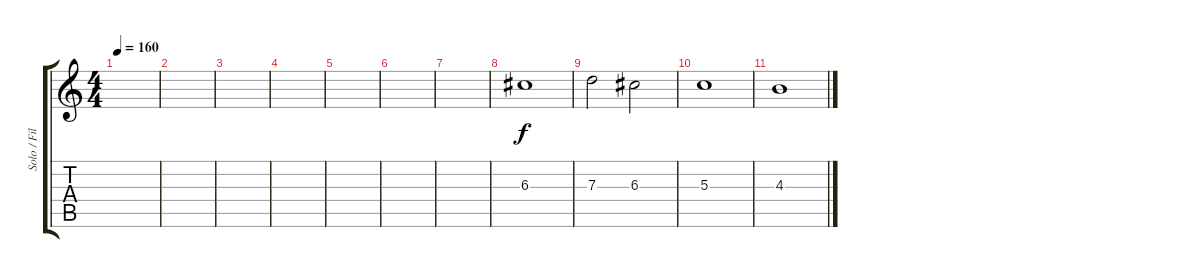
\track ("Solo / Fills" "Solo / Fil") {instrument distortionguitar}
\staff {score tabs}
\tuning (E4 B3 G3 D3 A2 E2) {hide}
\ts (4 4)
\tempo 160
\clef g2
\ks c
|
|
|
|
|
|
|
6.3.1 |
7.3.2 6.3.2 |
5.3.1 |
4.3.1
